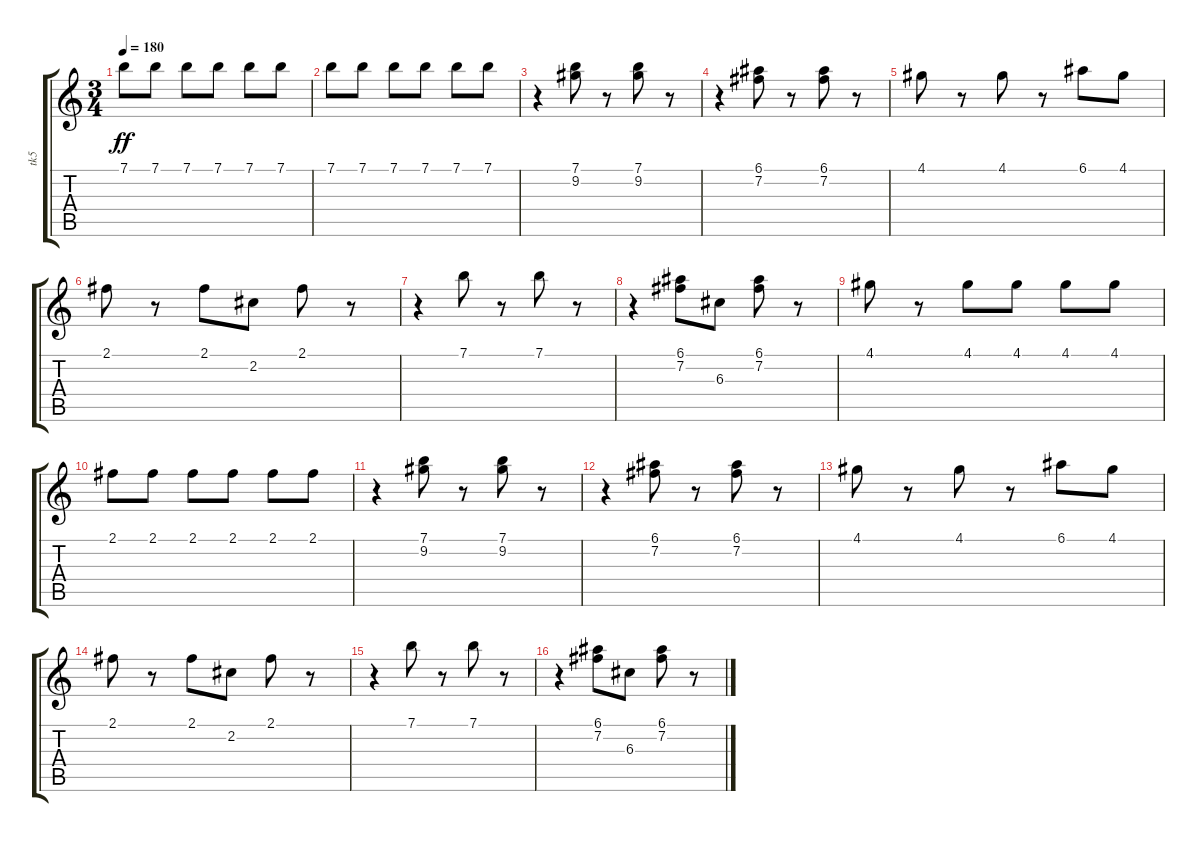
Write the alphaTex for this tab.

\track ("tk5" "tk5") {instrument acousticguitarnylon}
\staff {score tabs}
\tuning (E4 B3 G3 D3 A2 E2) {hide}
\ts (3 4)
\tempo 180
\clef g2
\ks c
7.1.8{dy ff} 7.1.8 7.1.8 7.1.8 7.1.8 7.1.8 |
7.1.8 7.1.8 7.1.8 7.1.8 7.1.8 7.1.8 |
r.4 (7.1 9.2).8 r.8 (7.1 9.2).8 r.8 |
r.4 (6.1 7.2).8 r.8 (6.1 7.2).8 r.8 |
4.1.8 r.8 4.1.8 r.8 6.1.8 4.1.8 |
2.1.8 r.8 2.1.8 2.2.8 2.1.8 r.8 |
r.4 7.1.8 r.8 7.1.8 r.8 |
r.4 (6.1 7.2).8 6.3.8 (6.1 7.2).8 r.8 |
4.1.8 r.8 4.1.8 4.1.8 4.1.8 4.1.8 |
2.1.8 2.1.8 2.1.8 2.1.8 2.1.8 2.1.8 |
r.4 (7.1 9.2).8 r.8 (7.1 9.2).8 r.8 |
r.4 (6.1 7.2).8 r.8 (6.1 7.2).8 r.8 |
4.1.8 r.8 4.1.8 r.8 6.1.8 4.1.8 |
2.1.8 r.8 2.1.8 2.2.8 2.1.8 r.8 |
r.4 7.1.8 r.8 7.1.8 r.8 |
r.4 (6.1 7.2).8 6.3.8 (6.1 7.2).8 r.8
